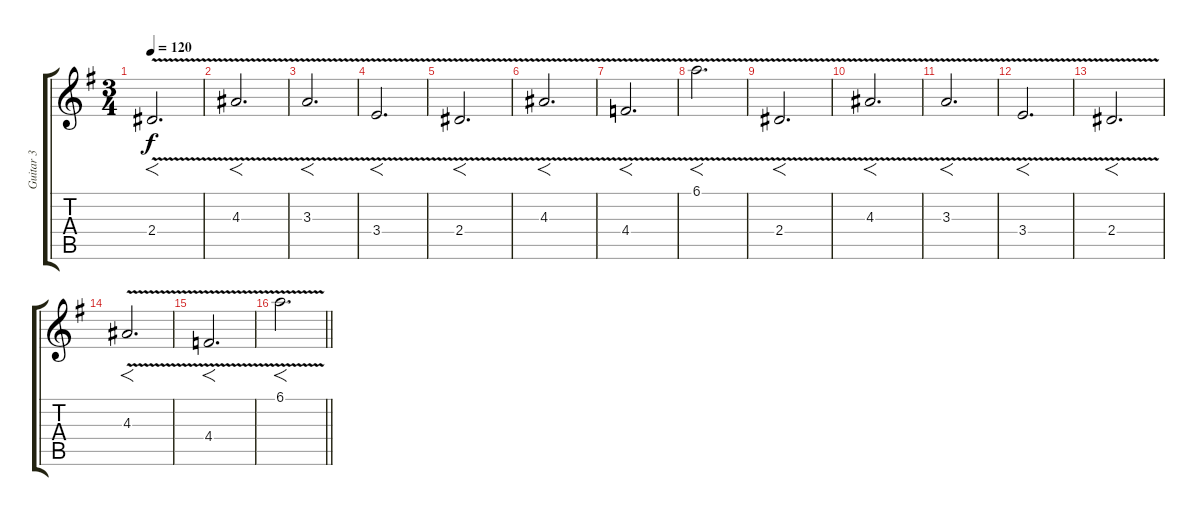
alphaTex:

\track ("Guitar 3" "Guitar 3") {instrument distortionguitar}
\staff {score tabs}
\tuning (Eb4 Bb3 Gb3 Db3 Ab2 Eb2) {hide}
\ts (3 4)
\tempo 120
\clef g2
\ks g
2.4{v}.2{f d dy f} |
4.3{v}.2{f d} |
3.3{v}.2{f d} |
3.4{v}.2{f d} |
2.4{v}.2{f d} |
4.3{v}.2{f d} |
4.4{v}.2{f d} |
6.1{v}.2{f d} |
2.4{v}.2{f d} |
4.3{v}.2{f d} |
3.3{v}.2{f d} |
3.4{v}.2{f d} |
2.4{v}.2{f d} |
4.3{v}.2{f d} |
4.4{v}.2{f d} |
\barLineRight lightlight
6.1{v}.2{f d}
